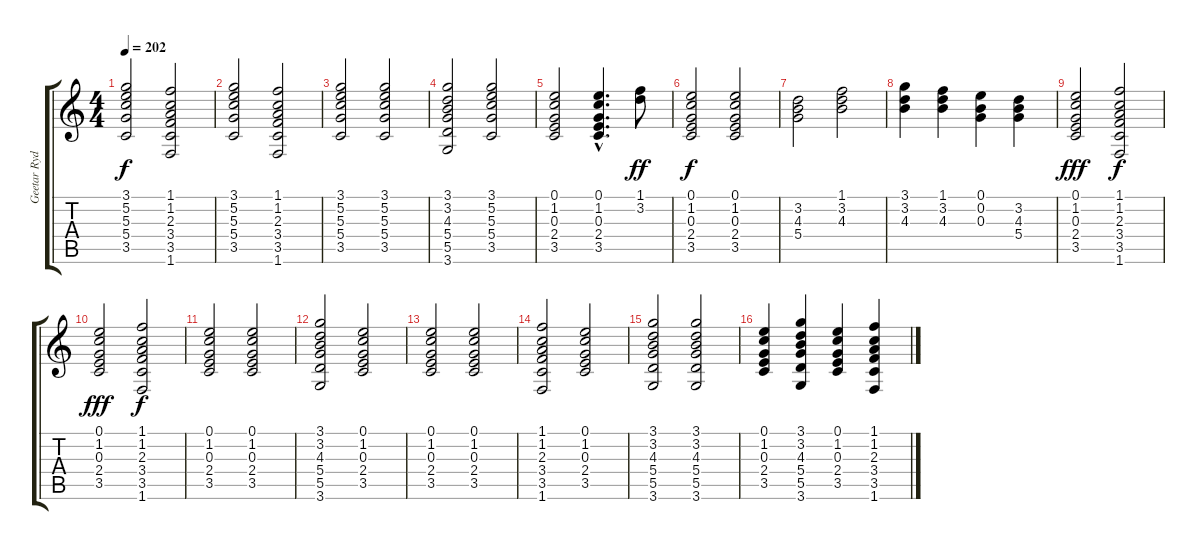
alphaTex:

\track ("Geetar Rydm" "Geetar Ryd") {instrument acousticguitarsteel}
\staff {score tabs}
\tuning (E4 B3 G3 D3 A2 E2) {hide}
\ts (4 4)
\tempo 202
\clef g2
\ks c
(3.1 5.2 5.3 5.4 3.5).2{dy f} (1.1 1.2 2.3 3.4 3.5 1.6).2 |
(3.1 5.2 5.3 5.4 3.5).2 (1.1 1.2 2.3 3.4 3.5 1.6).2 |
(3.1 5.2 5.3 5.4 3.5).2 (3.1 5.2 5.3 5.4 3.5).2 |
(3.1 3.2 4.3 5.4 5.5 3.6).2 (3.1 5.2 5.3 5.4 3.5).2 |
(0.1 1.2 0.3 2.4 3.5).2 (0.1{hac} 1.2{hac} 0.3{hac} 2.4{hac} 3.5{hac}).4{d} (1.1 3.2).8{dy ff} |
(0.1 1.2 0.3 2.4 3.5).2{dy f} (0.1 1.2 0.3 2.4 3.5).2 |
(3.2 4.3 5.4).2 (1.1 3.2 4.3).2 |
(3.1 3.2 4.3).4 (1.1 3.2 4.3).4 (0.1 0.2 0.3).4 (3.2 4.3 5.4).4 |
(0.1 1.2 0.3 2.4 3.5).2{dy fff} (1.1 1.2 2.3 3.4 3.5 1.6).2{dy f} |
(0.1 1.2 0.3 2.4 3.5).2{dy fff} (1.1 1.2 2.3 3.4 3.5 1.6).2{dy f} |
(0.1 1.2 0.3 2.4 3.5).2 (0.1 1.2 0.3 2.4 3.5).2 |
(3.1 3.2 4.3 5.4 5.5 3.6).2 (0.1 1.2 0.3 2.4 3.5).2 |
(0.1 1.2 0.3 2.4 3.5).2 (0.1 1.2 0.3 2.4 3.5).2 |
(1.1 1.2 2.3 3.4 3.5 1.6).2 (0.1 1.2 0.3 2.4 3.5).2 |
(3.1 3.2 4.3 5.4 5.5 3.6).2 (3.1 3.2 4.3 5.4 5.5 3.6).2 |
(0.1 1.2 0.3 2.4 3.5).4 (3.1 3.2 4.3 5.4 5.5 3.6).4 (0.1 1.2 0.3 2.4 3.5).4 (1.1 1.2 2.3 3.4 3.5 1.6).4
